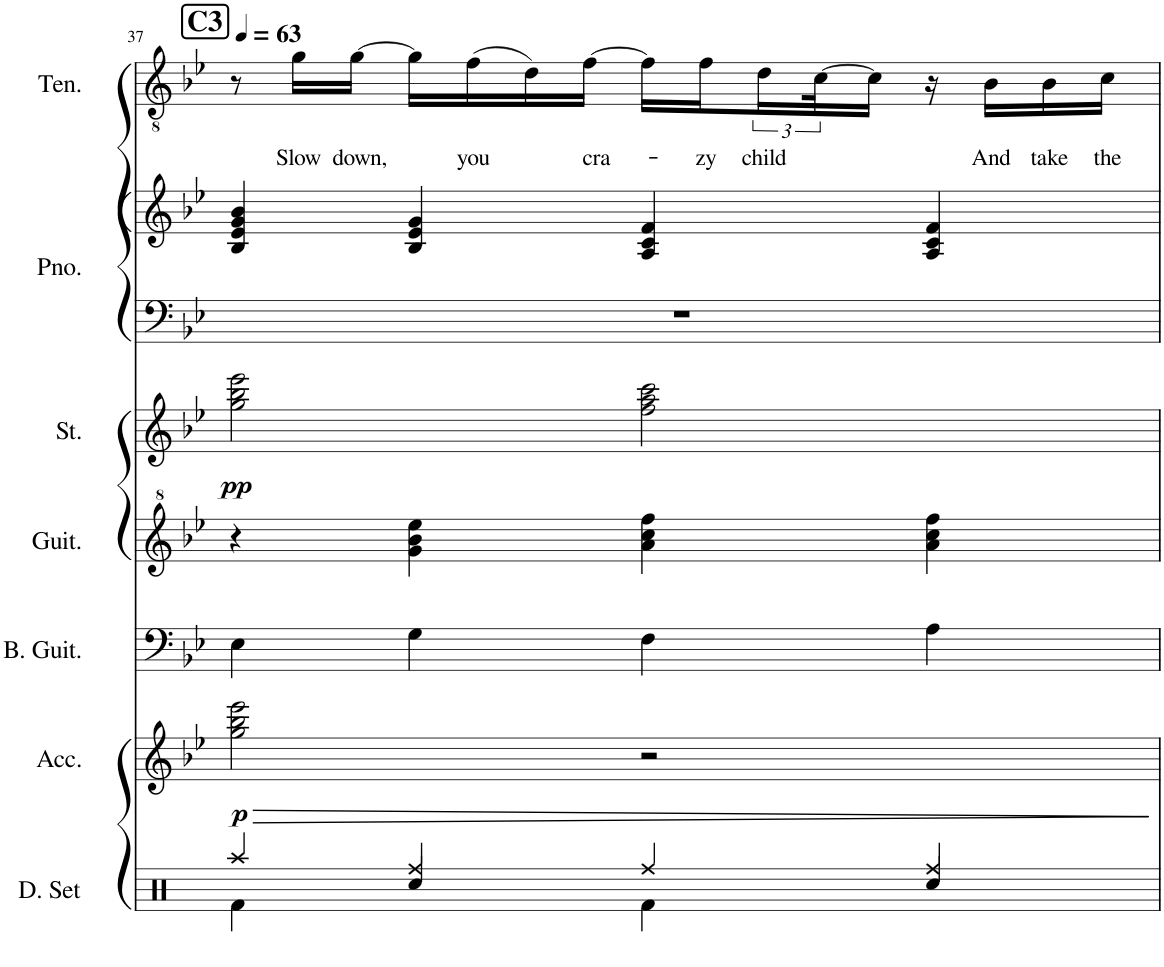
**kern	**dynam	**kern	**kern	**kern	**dynam	**kern	**kern	**kern	**text
*part6	*part6	*part5	*part4	*part3	*part3	*part2	*part2	*part1	*part1
*staff7	*staff7	*staff6	*staff5	*staff4	*staff4	*staff3	*staff2	*staff1	*staff1
*I"Accordion	*	*I"Bass Guitar	*I"Guitar	*I"Strings	*	*I"Piano	*	*I"Tenor	*
*I'Acc.	*	*I'B. Guit.	*I'Guit.	*I'St.	*	*I'Pno.	*	*I'Ten.	*
!!LO:PB:g=z
*clefG2	*	*clefF4	*clefG^2	*clefG2	*	*clefF4	*clefG2	*clefGv2	*
*	*	*Trd7c12	*Trd7c12	*	*	*	*	*	*
*k[b-e-]	*	*k[b-e-]	*k[b-e-]	*k[b-e-]	*	*k[b-e-]	*k[b-e-]	*k[b-e-]	*
*M4/4	*	*M4/4	*M4/4	*M4/4	*	*M4/4	*M4/4	*M4/4	*
*MM63	*	*MM63	*MM63	*MM63	*	*MM63	*MM63	*MM63	*
!!LO:REH:place=s1:a:B:cj:fs=14:t=C3
=37	=37	=37	=37	=37	=37	=37	=37	=37	=37
!	!LO:HP:b	!	!	!	!	!	!	!	!
!	!LO:DY:n=1:b	!	!	!	!LO:DY:b	!	!	!	!
2gg\ 2bb-\ 2eee-\	> p	4E-\	4r	2gg\ 2bb-\ 2eee-\	pp	1r	4B-/ 4e-/ 4g/ 4b-/	8r	.
!	!	!	!	!	!	!	!	!	!LO:LY:b
.	.	.	.	.	.	.	.	16g\LL	Slow
!	!	!	!	!	!	!	!	!	!LO:LY:b
.	.	.	.	.	.	.	.	[16g\JJ	down,
.	.	4G\	4gg\ 4bb-\ 4eee-\	.	.	.	4B-/ 4e-/ 4g/	16g\LL]	.
!	!	!	!	!	!	!	!	!	!LO:LY:b
.	.	.	.	.	.	.	.	(16f\	you
.	.	.	.	.	.	.	.	16d\)	.
!	!	!	!	!	!	!	!	!	!LO:LY:b
.	.	.	.	.	.	.	.	[16f\JJ	-cra-
2r	.	4F\	4aa\ 4ccc\ 4fff\	2ff\ 2aa\ 2ccc\	.	.	4A/ 4c/ 4f/	16f\LL]	.
!	!	!	!	!	!	!	!	!	!LO:LY:b
.	.	.	.	.	.	.	.	16f\	-zy
!	!	!	!	!	!	!	!	!	!LO:LY:b
.	.	.	.	.	.	.	.	24d\	child
.	.	.	.	.	.	.	.	[48c\K	.
.	.	.	.	.	.	.	.	16c\JJ]	.
.	.	4A\	4aa\ 4ccc\ 4fff\	.	.	.	4A/ 4c/ 4f/	16r	.
!	!	!	!	!	!	!	!	!	!LO:LY:b
.	.	.	.	.	.	.	.	16B-\LL	And
!	!	!	!	!	!	!	!	!	!LO:LY:b
.	.	.	.	.	.	.	.	16B-\	take
!	!	!	!	!	!	!	!	!	!LO:LY:b
.	.	.	.	.	.	.	.	16c\JJ	the
.	]	.	.	.	.	.	.	.	.
=	=	=	=	=	=	=	=	=	=
*-	*-	*-	*-	*-	*-	*-	*-	*-	*-
